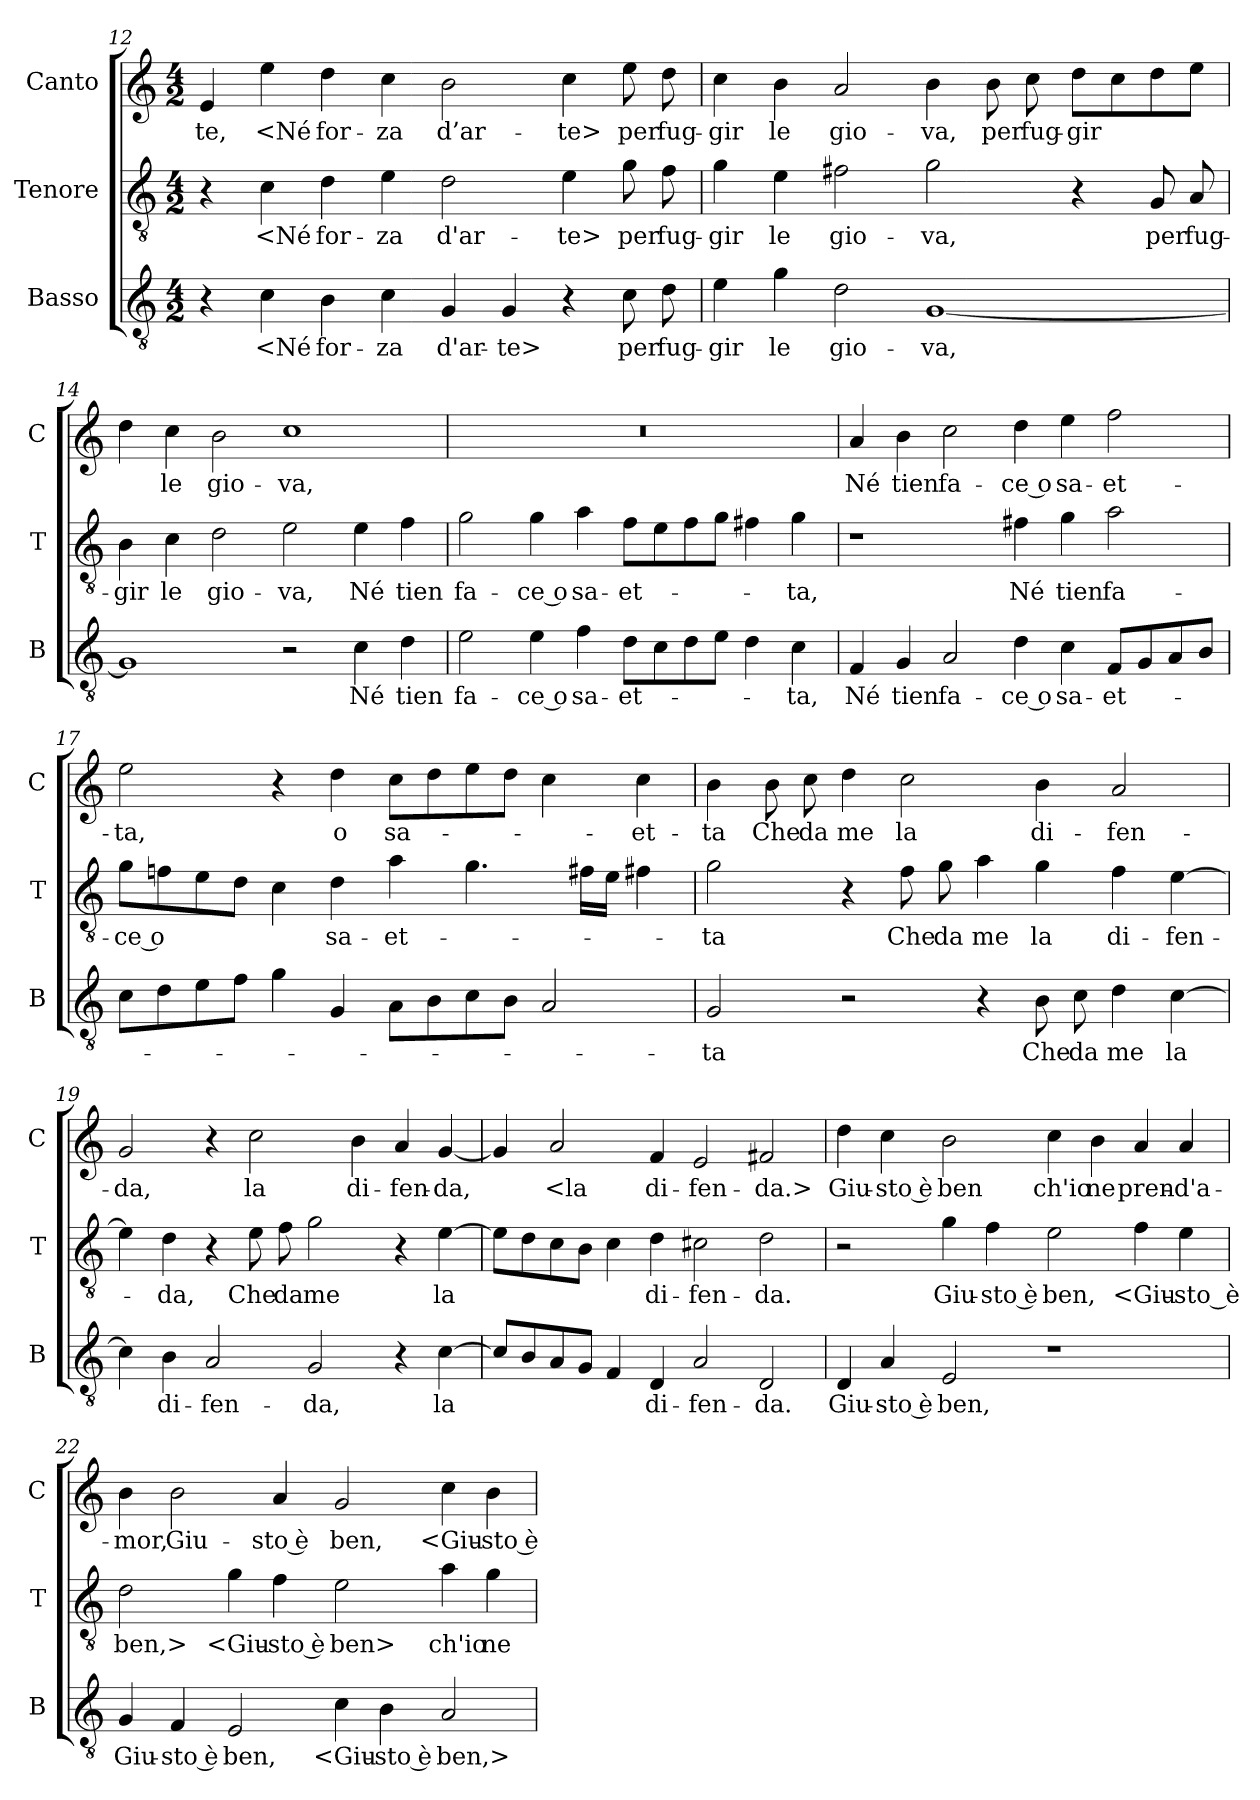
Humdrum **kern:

**kern	**text	**kern	**text	**kern	**text
*part3	*part3	*part2	*part2	*part1	*part1
*staff3	*staff3	*staff2	*staff2	*staff1	*staff1
*I"Basso	*	*I"Tenore	*	*I"Canto	*
*I'B	*	*I'T	*	*I'C	*
*clefGv2	*	*clefGv2	*	*clefG2	*
*k[]	*	*k[]	*	*k[]	*
*C:	*	*C:	*	*C:	*
*M4/2	*	*M4/2	*	*M4/2	*
=12	=12	=12	=12	=12	=12
4r	.	4r	.	4e	-te,
4c	<Né	4c	<Né	4ee	<Né
4B	for-	4d	for-	4dd	for-
4c	-za	4e	-za	4cc	-za
4G	d'ar-	2d	d'ar-	2b	d’ar-
4G	-te>	.	.	.	.
4r	.	4e	-te>	4cc	-te>
8c	per	8g	per	8ee	per
8d	fug-	8f	fug-	8dd	fug-
=13	=13	=13	=13	=13	=13
4e	-gir	4g	-gir	4cc	-gir
4g	le	4e	le	4b	le
2d	gio-	2f#X	gio-	2a	gio-
[1G	-va,	2g	-va,	4b	-va,
.	.	.	.	8b	per
.	.	.	.	8cc	fug-
.	.	4r	.	8ddL	-gir
.	.	.	.	8cc	.
.	.	8G	per	8dd	.
.	.	8A	fug-	8eeJ	.
=14	=14	=14	=14	=14	=14
1G]	.	4B	-gir	4dd	.
.	.	4c	le	4cc	le
.	.	2d	gio-	2b	gio-
2r	.	2e	-va,	1cc	-va,
4c	Né	4e	Né	.	.
4d	tien	4f	tien	.	.
=15	=15	=15	=15	=15	=15
2e	fa-	2g	fa-	0r	.
4e	-ce o	4g	-ce o	.	.
4f	sa-	4a	sa-	.	.
8dL	-et-	8fL	-et-	.	.
8c	.	8e	.	.	.
8d	.	8f	.	.	.
8eJ	.	8gJ	.	.	.
4d	.	4f#X	.	.	.
4c	-ta,	4g	-ta,	.	.
=16	=16	=16	=16	=16	=16
4F	Né	1r	.	4a	Né
4G	tien	.	.	4b	tien
2A	fa-	.	.	2cc	fa-
4d	-ce o	4f#X	Né	4dd	-ce o
4c	sa-	4g	tien	4ee	sa-
8FL	-et-	2a	fa-	2ff	-et-
8G	.	.	.	.	.
8A	.	.	.	.	.
8BJ	.	.	.	.	.
=17	=17	=17	=17	=17	=17
8cL	.	8gL	-ce o	2ee	-ta,
8d	.	8fn	.	.	.
8e	.	8e	.	.	.
8fJ	.	8dJ	.	.	.
4g	.	4c	.	4r	.
4G	.	4d	sa-	4dd	o
8AL	.	4a	-et-	8ccL	sa-
8B	.	.	.	8dd	.
8c	.	4.g	.	8ee	.
8BJ	.	.	.	8ddJ	.
2A	.	.	.	4cc	.
.	.	16f#XLL	.	.	.
.	.	16eJJ	.	.	.
.	.	4f#X	.	4cc	-et-
=18	=18	=18	=18	=18	=18
2G	-ta	2g	-ta	4b	-ta
.	.	.	.	8b	Che
.	.	.	.	8cc	da
2r	.	4r	.	4dd	me
.	.	8f	Che	2cc	la
.	.	8g	da	.	.
4r	.	4a	me	.	.
8B	Che	4g	la	4b	di-
8c	da	.	.	.	.
4d	me	4f	di-	2a	-fen-
[4c	la	[4e	-fen-	.	.
=19	=19	=19	=19	=19	=19
4c]	.	4e]	.	2g	-da,
4B	di-	4d	-da,	.	.
2A	-fen-	4r	.	4r	.
.	.	8e	Che	2cc	la
.	.	8f	da	.	.
2G	-da,	2g	me	.	.
.	.	.	.	4b	di-
4r	.	4r	.	4a	-fen-
[4c	la	[4e	la	[4g	-da,
=20	=20	=20	=20	=20	=20
8cL]	.	8eL]	.	4g]	.
8B	.	8d	.	.	.
8A	.	8c	.	2a	<la
8GJ	.	8BJ	.	.	.
4F	.	4c	.	.	.
4D	di-	4d	di-	4f	di-
2A	-fen-	2c#X	-fen-	2e	-fen-
2D	-da.	2d	-da.	2f#X	-da.>
=21	=21	=21	=21	=21	=21
4D	Giu-	2r	.	4dd	Giu-
4A	-sto è	.	.	4cc	-sto è
2E	ben,	4g	Giu-	2b	ben
.	.	4f	-sto è	.	.
1r	.	2e	ben,	4cc	ch'io
.	.	.	.	4b	ne
.	.	4f	<Giu-	4a	pren-
.	.	4e	-sto_è	4a	-d'a-
=22	=22	=22	=22	=22	=22
4G	Giu-	2d	ben,>	4b	-mor,
4F	-sto è	.	.	2b	Giu-
2E	ben,	4g	<Giu-	.	.
.	.	4f	-sto è	4a	-sto è
4c	<Giu-	2e	ben>	2g	ben,
4B	-sto è	.	.	.	.
2A	ben,>	4a	ch'io	4cc	<Giu-
.	.	4g	ne	4b	-sto è
=	=	=	=	=	=
*-	*-	*-	*-	*-	*-
